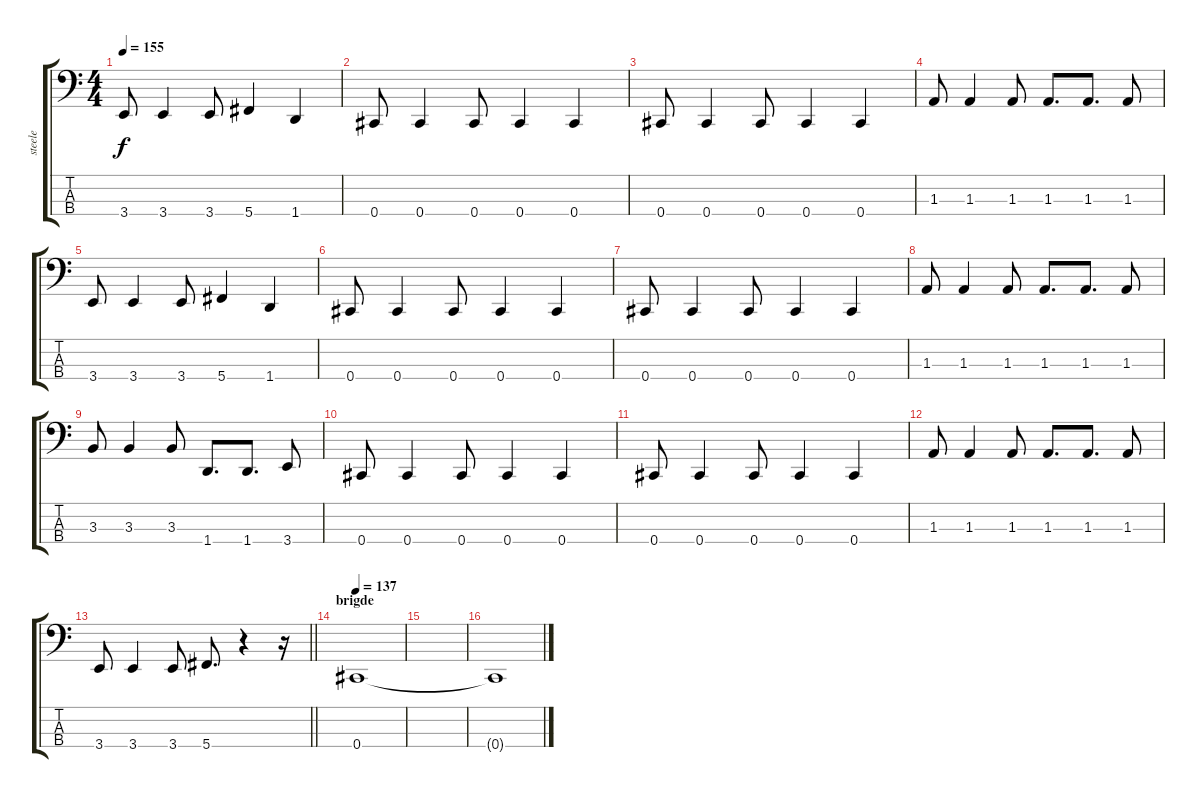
\track ("steele" "steele") {instrument electricbasspick}
\staff {score tabs}
\tuning (Gb2 Db2 Ab1 Db1) {hide}
\ts (4 4)
\tempo 155
\clef f4
\ks c
3.4.8{dy f} 3.4.4 3.4.8 5.4.4 1.4.4 |
0.4.8 0.4.4 0.4.8 0.4.4 0.4.4 |
0.4.8 0.4.4 0.4.8 0.4.4 0.4.4 |
1.3.8 1.3.4 1.3.8 1.3.8{d} 1.3.8{d} 1.3.8 |
3.4.8 3.4.4 3.4.8 5.4.4 1.4.4 |
0.4.8 0.4.4 0.4.8 0.4.4 0.4.4 |
0.4.8 0.4.4 0.4.8 0.4.4 0.4.4 |
1.3.8 1.3.4 1.3.8 1.3.8{d} 1.3.8{d} 1.3.8 |
3.3.8 3.3.4 3.3.8 1.4.8{d} 1.4.8{d} 3.4.8 |
0.4.8 0.4.4 0.4.8 0.4.4 0.4.4 |
0.4.8 0.4.4 0.4.8 0.4.4 0.4.4 |
1.3.8 1.3.4 1.3.8 1.3.8{d} 1.3.8{d} 1.3.8 |
\barLineRight lightlight
3.4.8 3.4.4 3.4.8 5.4.8{d} r.4 r.16 |
\section ("" "brigde")
\tempo 137
0.4.1 |
|
0.4{t}.1
